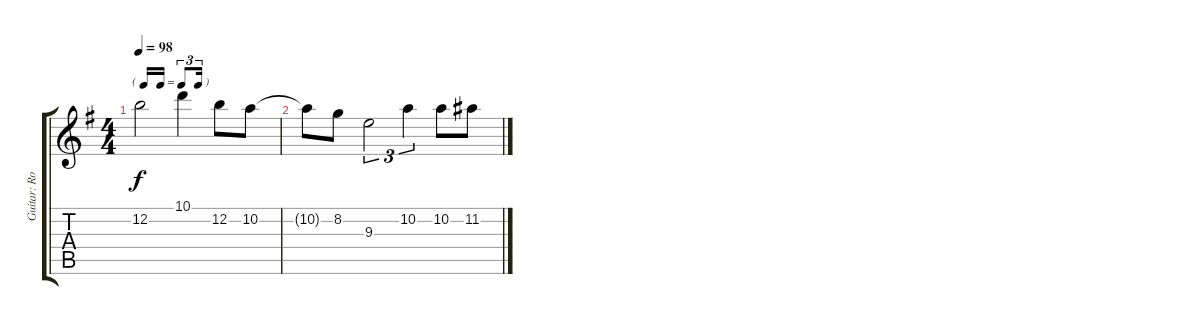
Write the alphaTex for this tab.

\track ("Guitar: Robbin" "Guitar: Ro") {instrument distortionguitar}
\staff {score tabs}
\tuning (E4 B3 G3 D3 A2 E2) {hide}
\ts (4 4)
\tf triplet16th
\tempo 98
\clef g2
\ks g
12.2.2{dy f} 10.1.4 12.2.8 10.2.8 |
10.2{t}.8 8.2.8 9.3.2{tu (3 2)} 10.2.4{tu (3 2)} 10.2.8 11.2.8
